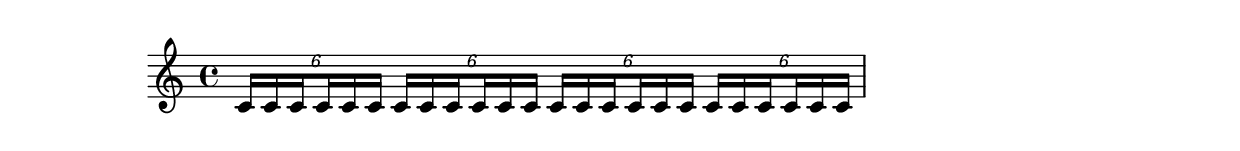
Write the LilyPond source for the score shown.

\version "2.16.0"

\header {
  
  doctitle = "Beam subdivide tuplets"

  texidoc = "
Tuplets that span more than one beat should be
subdivided if subdivideBeams is #t.  In this example,
the beams should be subdivided every 1/8.
"

}

\relative c' {
    \set tupletSpannerDuration = #(ly:make-moment 1 4)
    \set baseMoment = #(ly:make-moment 1 8)
    \set subdivideBeams = ##t
    \times 4/6 { \repeat unfold 24 { c16 } }
}
